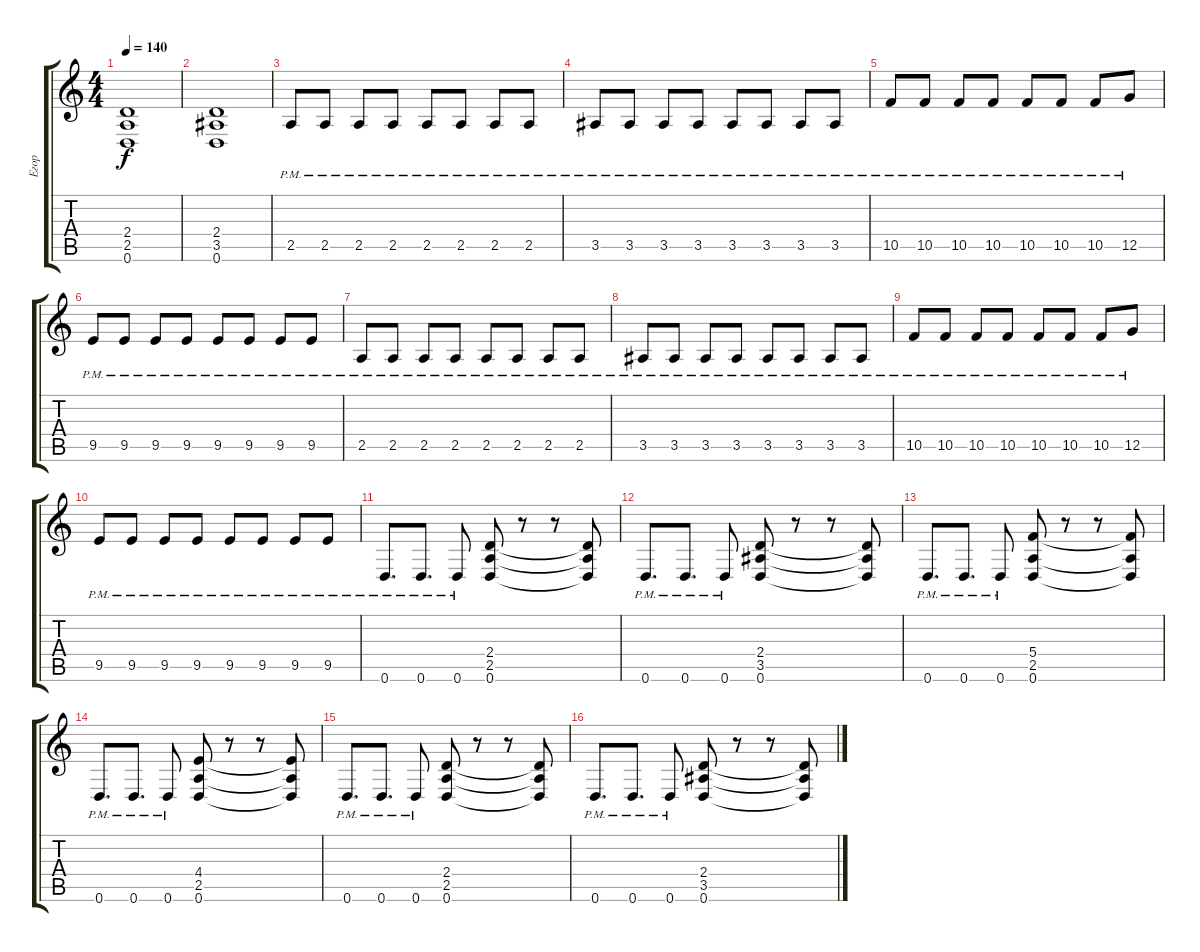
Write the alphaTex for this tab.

\track ("Егор" "Егор") {instrument distortionguitar}
\staff {score tabs}
\tuning (D4 A3 F3 C3 G2 D2) {hide}
\ts (4 4)
\tempo 140
\clef g2
\ks c
(2.4 2.5 0.6).1{dy f} |
(2.4 3.5 0.6).1 |
2.5{pm}.8 2.5{pm}.8 2.5{pm}.8 2.5{pm}.8 2.5{pm}.8 2.5{pm}.8 2.5{pm}.8 2.5{pm}.8 |
3.5{pm}.8 3.5{pm}.8 3.5{pm}.8 3.5{pm}.8 3.5{pm}.8 3.5{pm}.8 3.5{pm}.8 3.5{pm}.8 |
10.5{pm}.8 10.5{pm}.8 10.5{pm}.8 10.5{pm}.8 10.5{pm}.8 10.5{pm}.8 10.5{pm}.8 12.5{pm}.8 |
9.5{pm}.8 9.5{pm}.8 9.5{pm}.8 9.5{pm}.8 9.5{pm}.8 9.5{pm}.8 9.5{pm}.8 9.5{pm}.8 |
2.5{pm}.8 2.5{pm}.8 2.5{pm}.8 2.5{pm}.8 2.5{pm}.8 2.5{pm}.8 2.5{pm}.8 2.5{pm}.8 |
3.5{pm}.8 3.5{pm}.8 3.5{pm}.8 3.5{pm}.8 3.5{pm}.8 3.5{pm}.8 3.5{pm}.8 3.5{pm}.8 |
10.5{pm}.8 10.5{pm}.8 10.5{pm}.8 10.5{pm}.8 10.5{pm}.8 10.5{pm}.8 10.5{pm}.8 12.5{pm}.8 |
9.5{pm}.8 9.5{pm}.8 9.5{pm}.8 9.5{pm}.8 9.5{pm}.8 9.5{pm}.8 9.5{pm}.8 9.5{pm}.8 |
0.6{pm}.8{d} 0.6{pm}.8{d} 0.6{pm}.8 (2.4 2.5 0.6).8 r.8 r.8 (2.4{t} 2.5{t} 0.6{t}).8 |
0.6{pm}.8{d} 0.6{pm}.8{d} 0.6{pm}.8 (2.4 3.5 0.6).8 r.8 r.8 (2.4{t} 3.5{t} 0.6{t}).8 |
0.6{pm}.8{d} 0.6{pm}.8{d} 0.6{pm}.8 (5.4 2.5 0.6).8 r.8 r.8 (5.4{t} 2.5{t} 0.6{t}).8 |
0.6{pm}.8{d} 0.6{pm}.8{d} 0.6{pm}.8 (4.4 2.5 0.6).8 r.8 r.8 (4.4{t} 2.5{t} 0.6{t}).8 |
0.6{pm}.8{d} 0.6{pm}.8{d} 0.6{pm}.8 (2.4 2.5 0.6).8 r.8 r.8 (2.4{t} 2.5{t} 0.6{t}).8 |
0.6{pm}.8{d} 0.6{pm}.8{d} 0.6{pm}.8 (2.4 3.5 0.6).8 r.8 r.8 (2.4{t} 3.5{t} 0.6{t}).8
